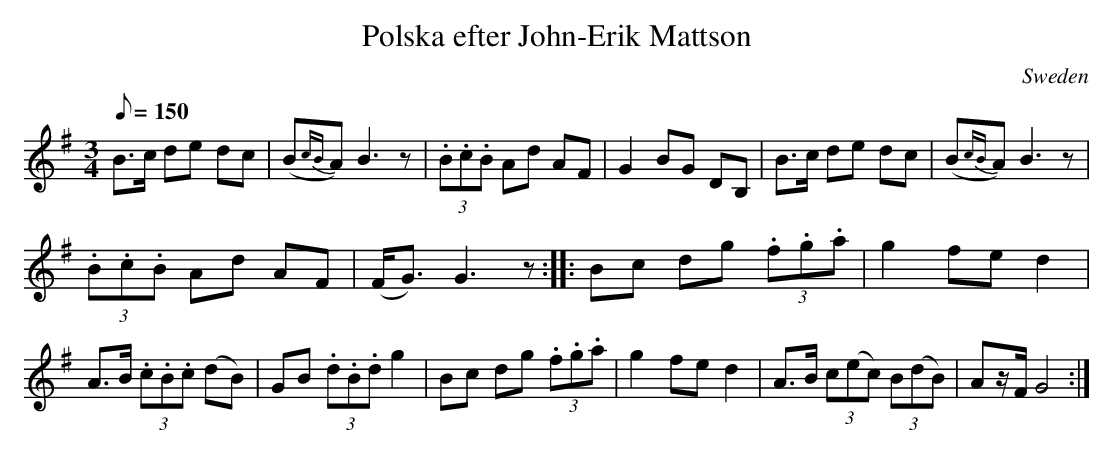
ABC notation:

X:1
T:Polska efter John-Erik Mattson
L:1/8
M:3/4
O:Sweden
Q:150
K:G
B>c de dc | (B{cB}A) B3 z | \
(3.B.c.B Ad AF | G2 BG DB, | \
B>c de dc | (B{cB}A) B3 z |
(3.B.c.B Ad AF | (F<G) G3 z :: \
Bc dg (3.f.g.a | g2 fe d2 |
A>B (3.c.B.c (dB) | GB (3.d.B.d g2 | \
Bc dg (3.f.g.a | g2 fe d2 | \
A>B (3c(ec) (3B(dB) | Az/F/ G4 :|
